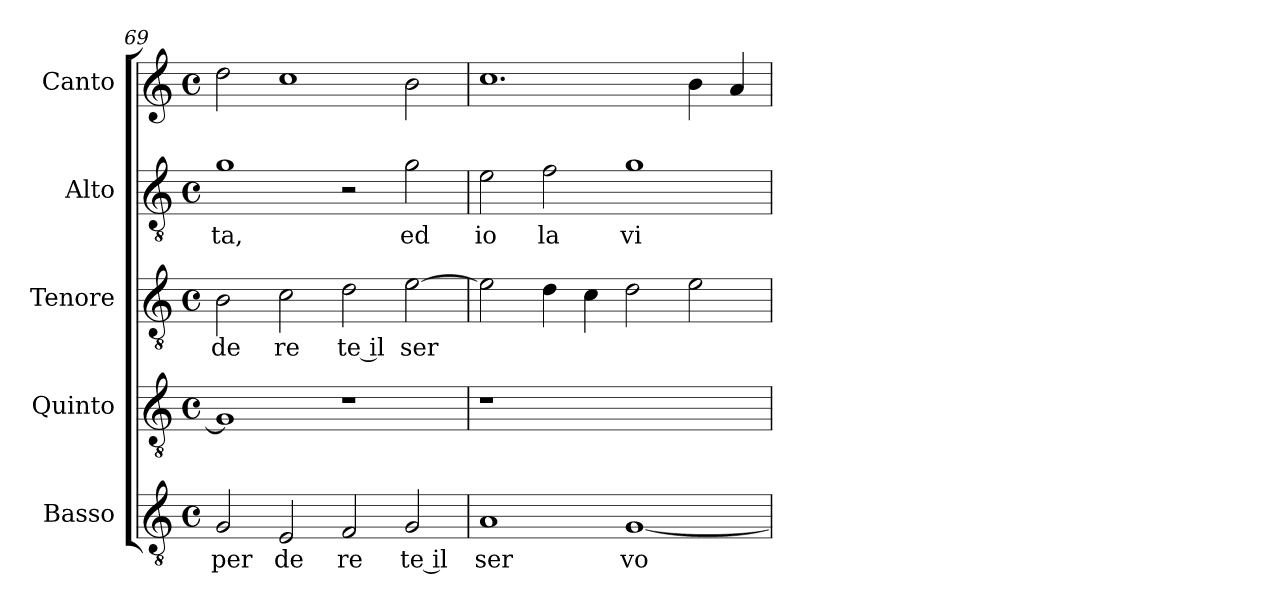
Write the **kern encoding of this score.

**kern	**text	**kern	**kern	**text	**kern	**text	**kern
*part5	*part5	*part4	*part3	*part3	*part2	*part2	*part1
*staff5	*staff5	*staff4	*staff3	*staff3	*staff2	*staff2	*staff1
*I"Basso	*	*I"Quinto	*I"Tenore	*	*I"Alto	*	*I"Canto
*I'B	*	*	*I'T	*	*I'A	*	*
*clefGv2	*	*clefGv2	*clefGv2	*	*clefGv2	*	*clefG2
*M4/4	*	*M4/4	*M4/4	*	*M4/4	*	*M4/4
*met(c)	*	*met(c)	*met(c)	*	*met(c)	*	*met(c)
=69	=69	=69	=69	=69	=69	=69	=69
!	!LO:LY:b	!	!	!LO:LY:b	!	!LO:LY:b	!
2G/	per	1G]	2B\	de	1g	ta,	2dd\
!	!LO:LY:b	!	!	!LO:LY:b	!	!	!
2E/	de	.	2c\	re	.	.	1cc
!	!LO:LY:b	!	!	!LO:LY:b	!	!	!
2F/	re	1r	2d\	te il	2r	.	.
!	!LO:LY:b	!	!	!LO:LY:b	!	!LO:LY:b	!
2G/	te il	.	[2e\	ser	2g\	ed	2b\
=70	=70	=70	=70	=70	=70	=70	=70
!	!LO:LY:b	!	!	!	!	!LO:LY:b	!
1A	ser	1r	2e\]	.	2e\	io	1.cc
!	!	!	!	!	!	!LO:LY:b	!
.	.	.	4d\	.	2f\	la	.
.	.	.	4c\	.	.	.	.
!	!LO:LY:b	!	!	!	!	!LO:LY:b	!
[1G	vo	1ryy	2d\	.	1g	vi	.
.	.	.	2e\	.	.	.	4b\
.	.	.	.	.	.	.	4a/
=	=	=	=	=	=	=	=
*-	*-	*-	*-	*-	*-	*-	*-
